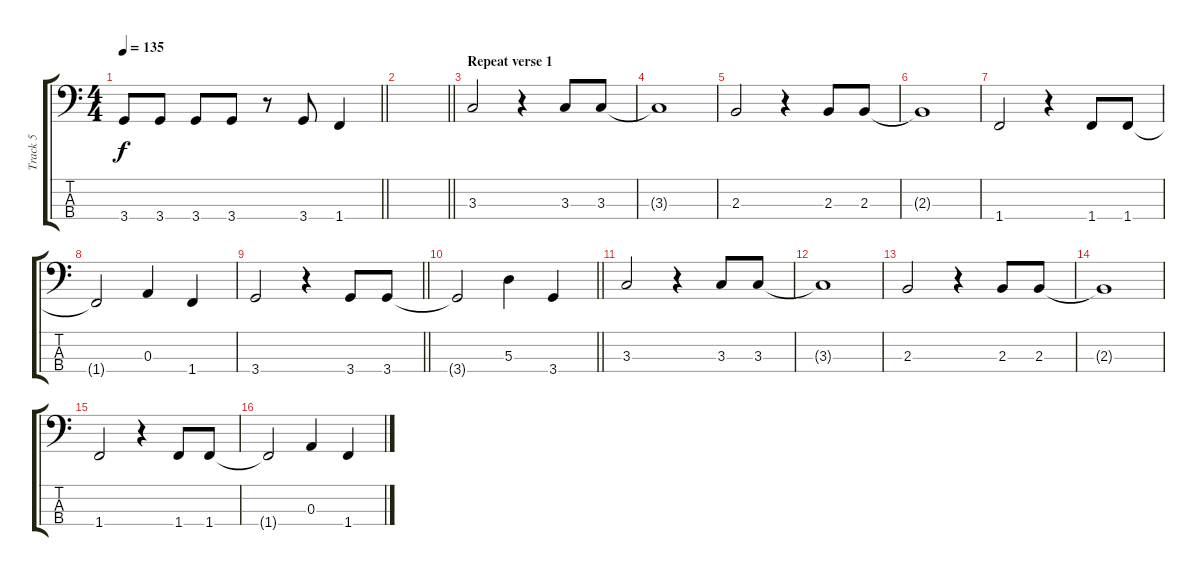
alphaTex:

\track ("Track 5" "Track 5") {instrument electricbasspick}
\staff {score tabs}
\tuning (G2 D2 A1 E1) {hide}
\ts (4 4)
\tempo 135
\clef f4
\barLineRight lightlight
\ks c
3.4.8{dy f} 3.4.8 3.4.8 3.4.8 r.8 3.4.8 1.4.4 |
\barLineRight lightlight
|
\section ("" "Repeat verse 1")
3.3.2 r.4 3.3.8 3.3.8 |
3.3{t}.1 |
2.3.2 r.4 2.3.8 2.3.8 |
2.3{t}.1 |
1.4.2 r.4 1.4.8 1.4.8 |
1.4{t}.2 0.3.4 1.4.4 |
\barLineRight lightlight
3.4.2 r.4 3.4.8 3.4.8 |
\barLineRight lightlight
3.4{t}.2 5.3.4 3.4.4 |
3.3.2 r.4 3.3.8 3.3.8 |
3.3{t}.1 |
2.3.2 r.4 2.3.8 2.3.8 |
2.3{t}.1 |
1.4.2 r.4 1.4.8 1.4.8 |
1.4{t}.2 0.3.4 1.4.4
